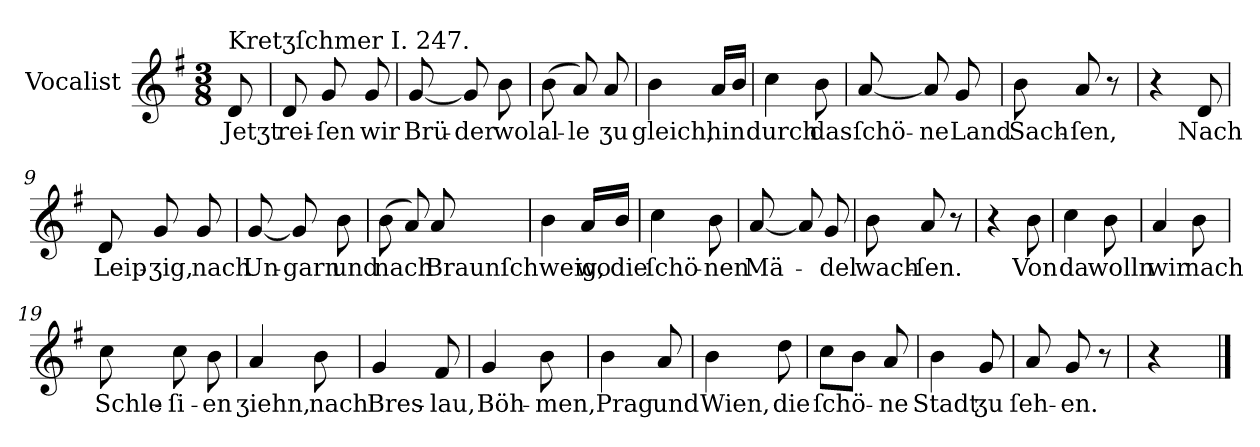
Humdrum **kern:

**kern	**text
*part1	*part1
*staff1	*staff1
*I"Vocalist	*
*k[f#]	*
*G:	*
*M3/8	*
=	=
!LO:TX:a:t=Kretʒſchmer I. 247.	!
8d	Jetʒt
=1	=1
8d	rei-
8g	-ſen
8g	wir
=2	=2
[8g	Brü-
8g]	-der
8b	wol
=3	=3
(8b	al-
8a)	-le
8a	ʒu
=4	=4
4b	gleich,
16aLL	hin
16bJJ	.
=5	=5
4cc	durch
8b	das
=6	=6
[8a	ſchö-
8a]	-ne
8g	Land
=7	=7
8b	Sach-
8a	-ſen,
8r	.
=8	=8
4r	.
8d	Nach
=9	=9
8d	Leip-
8g	-ʒig,
8g	nach
=10	=10
[8g	Un-
8g]	-garn
8b	und
=11	=11
(8b	nach
8a)	.
8a	Braunſchweig,
=12	=12
4b	.
16aLL	wo
16bJJ	die
=13	=13
4cc	ſchö-
8b	-nen
=14	=14
[8a	Mä-
8a]	.
8g	-del
=15	=15
8b	wach-
8a	-ſen.
8r	.
=16	=16
4r	.
8b	Von
=17	=17
4cc	da
8b	wolln
=18	=18
4a	wir
8b	nach
=19	=19
8cc	Schle-
8cc	-ſi-
8b	-en
=20	=20
4a	ʒiehn,
8b	nach
=21	=21
4g	Bres-
8f#	-lau,
=22	=22
4g	Böh-
8b	-men,
=23	=23
4b	Prag
8a	und
=24	=24
4b	Wien,
8dd	die
=25	=25
8ccL	ſchö-
8bJ	.
8a	-ne
=26	=26
4b	Stadt
8g	ʒu
=27	=27
8a	ſeh-
8g	-en.
8r	.
=28	=28
4r	.
==	==
*-	*-
